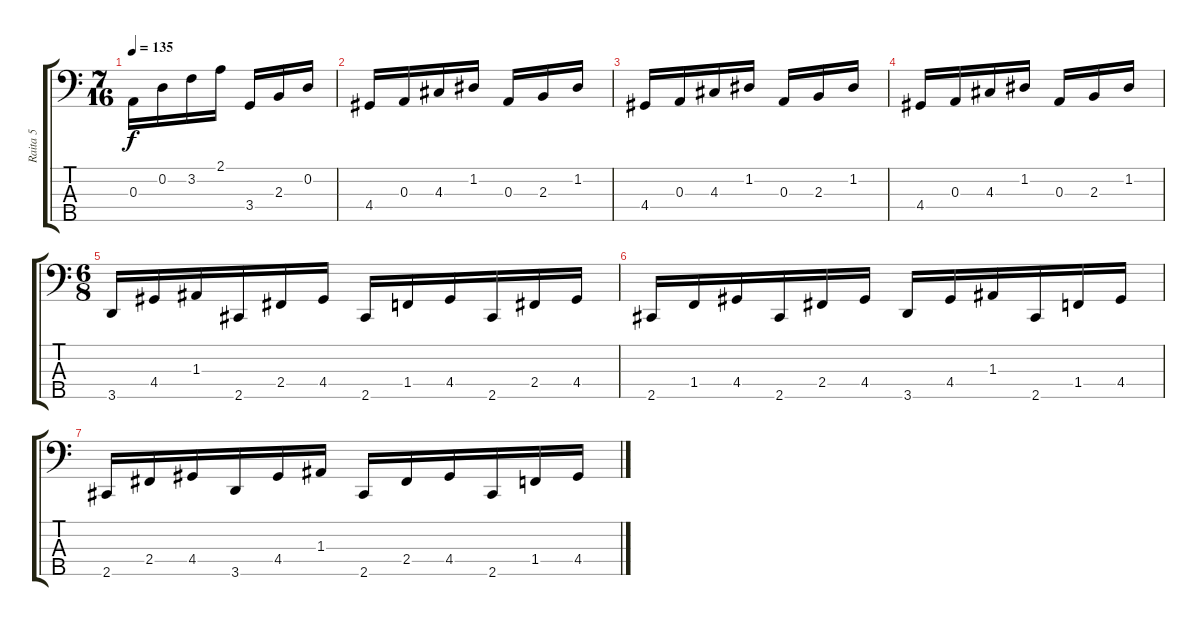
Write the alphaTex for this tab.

\track ("Raita 5" "Raita 5") {instrument electricbassfinger}
\staff {score tabs}
\tuning (G2 D2 A1 E1 B0) {hide}
\ts (7 16)
\tempo 135
\clef f4
\ks c
0.3.16{dy f} 0.2.16 3.2.16 2.1.16 3.4.16 2.3.16 0.2.16 |
4.4.16 0.3.16 4.3.16 1.2.16 0.3.16 2.3.16 1.2.16 |
4.4.16 0.3.16 4.3.16 1.2.16 0.3.16 2.3.16 1.2.16 |
4.4.16 0.3.16 4.3.16 1.2.16 0.3.16 2.3.16 1.2.16 |
\ts (6 8)
3.5.16 4.4.16 1.3.16 2.5.16 2.4.16 4.4.16 2.5.16 1.4.16 4.4.16 2.5.16 2.4.16 4.4.16 |
2.5.16 1.4.16 4.4.16 2.5.16 2.4.16 4.4.16 3.5.16 4.4.16 1.3.16 2.5.16 1.4.16 4.4.16 |
2.5.16 2.4.16 4.4.16 3.5.16 4.4.16 1.3.16 2.5.16 2.4.16 4.4.16 2.5.16 1.4.16 4.4.16
